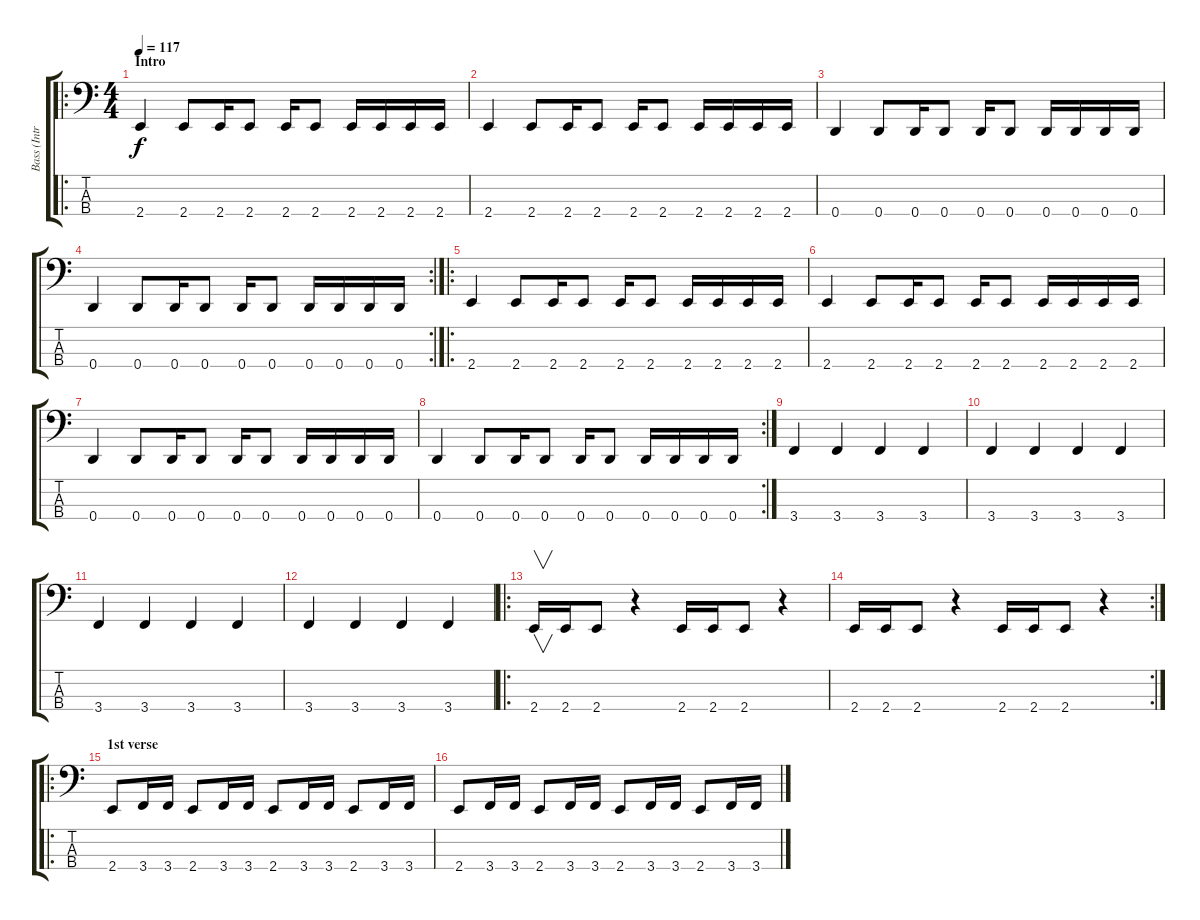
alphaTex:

\track ("Bass (Intro)" "Bass (Intr") {instrument electricbassfinger}
\staff {score tabs}
\tuning (G2 D2 A1 D1) {hide}
\ro
\ts (4 4)
\section ("" "Intro")
\tempo 117
\clef f4
\ks c
2.4.4{dy f instrument electricbassfinger} 2.4.8 2.4.16 2.4.8 2.4.16 2.4.8 2.4.16 2.4.16 2.4.16 2.4.16 |
2.4.4 2.4.8 2.4.16 2.4.8 2.4.16 2.4.8 2.4.16 2.4.16 2.4.16 2.4.16 |
0.4.4 0.4.8 0.4.16 0.4.8 0.4.16 0.4.8 0.4.16 0.4.16 0.4.16 0.4.16 |
\rc 2
0.4.4 0.4.8 0.4.16 0.4.8 0.4.16 0.4.8 0.4.16 0.4.16 0.4.16 0.4.16 |
\ro
2.4.4 2.4.8 2.4.16 2.4.8 2.4.16 2.4.8 2.4.16 2.4.16 2.4.16 2.4.16 |
2.4.4 2.4.8 2.4.16 2.4.8 2.4.16 2.4.8 2.4.16 2.4.16 2.4.16 2.4.16 |
0.4.4 0.4.8 0.4.16 0.4.8 0.4.16 0.4.8 0.4.16 0.4.16 0.4.16 0.4.16 |
\rc 2
0.4.4 0.4.8 0.4.16 0.4.8 0.4.16 0.4.8 0.4.16 0.4.16 0.4.16 0.4.16 |
3.4.4 3.4.4 3.4.4 3.4.4 |
3.4.4 3.4.4 3.4.4 3.4.4 |
3.4.4 3.4.4 3.4.4 3.4.4 |
3.4.4 3.4.4 3.4.4 3.4.4 |
\ro
2.4.16{v} 2.4.16 2.4.8 r.4 2.4.16 2.4.16 2.4.8 r.4 |
\rc 2
2.4.16 2.4.16 2.4.8 r.4 2.4.16 2.4.16 2.4.8 r.4 |
\ro
\section ("" "1st verse")
2.4.8 3.4.16 3.4.16 2.4.8 3.4.16 3.4.16 2.4.8 3.4.16 3.4.16 2.4.8 3.4.16 3.4.16 |
2.4.8 3.4.16 3.4.16 2.4.8 3.4.16 3.4.16 2.4.8 3.4.16 3.4.16 2.4.8 3.4.16 3.4.16
